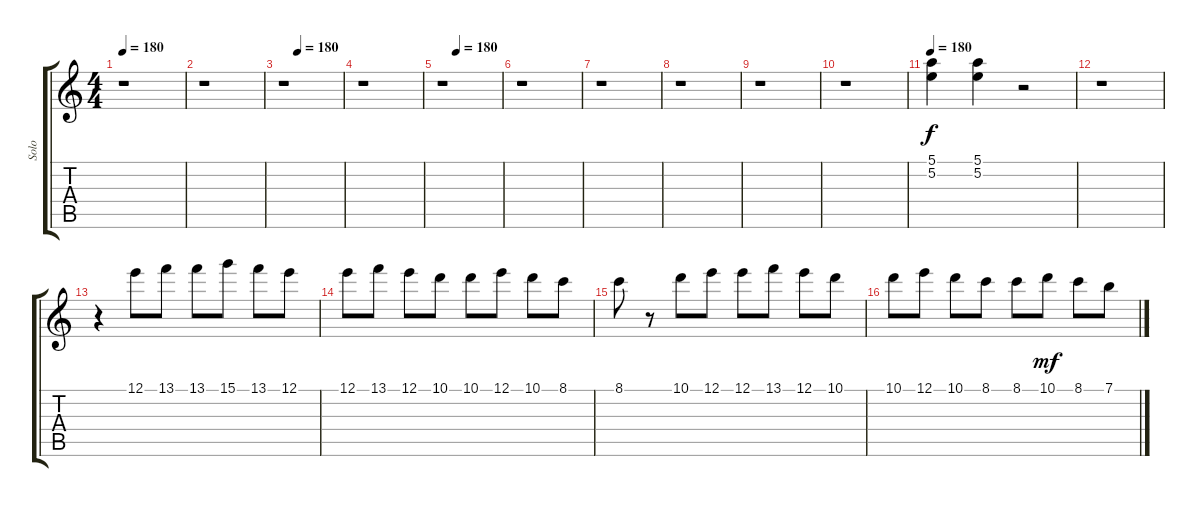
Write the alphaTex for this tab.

\track ("Solo" "Solo") {instrument overdrivenguitar}
\staff {score tabs}
\tuning (E4 B3 G3 D3 A2 E2) {hide}
\ts (4 4)
\tempo 180
\clef g2
\ks c
r.1{dy f} |
r.1 |
\tempo (180 0.25)
r.1 |
r.1 |
\tempo (180 0.25)
r.1 |
r.1 |
r.1 |
r.1 |
r.1 |
r.1 |
\tempo 180
(5.1 5.2).4 (5.1 5.2).4 r.2 |
r.1 |
r.4 12.1.8 13.1.8 13.1.8 15.1.8 13.1.8 12.1.8 |
12.1.8 13.1.8 12.1.8 10.1.8 10.1.8 12.1.8 10.1.8 8.1.8 |
8.1.8 r.8 10.1.8 12.1.8 12.1.8 13.1.8 12.1.8 10.1.8 |
10.1.8 12.1.8 10.1.8 8.1.8 8.1.8 10.1.8{dy mf} 8.1.8 7.1.8
